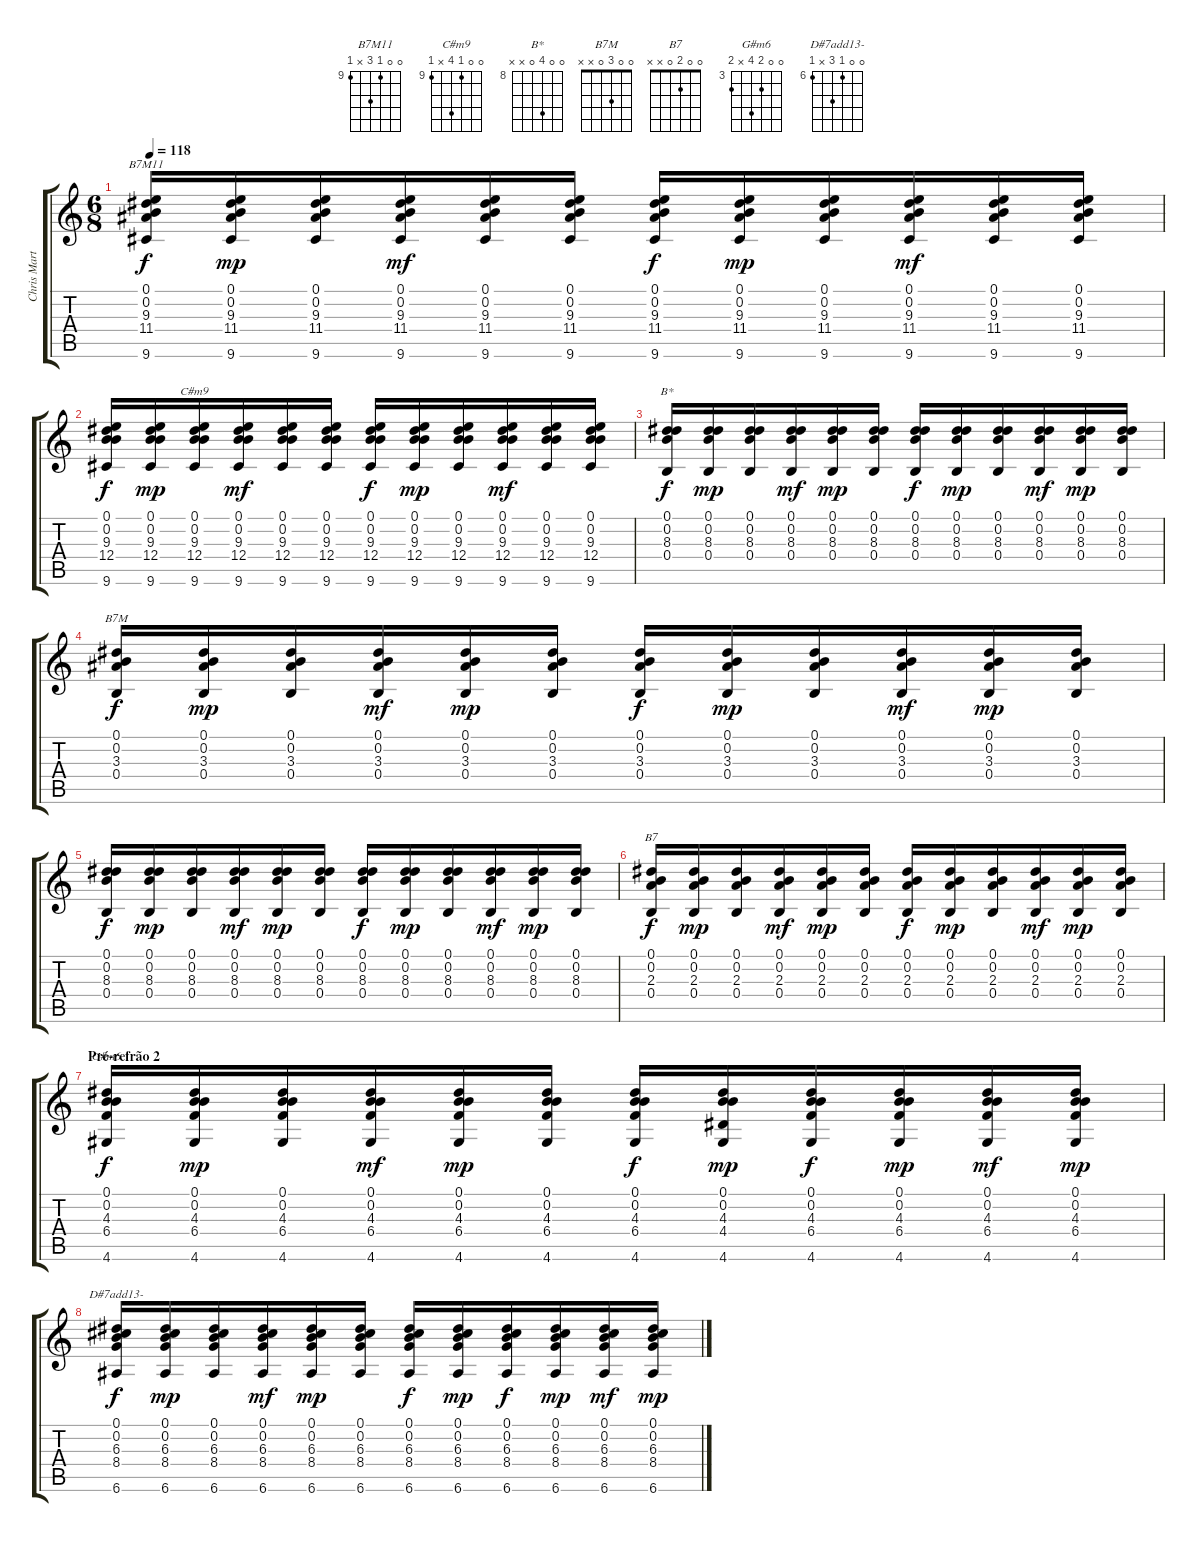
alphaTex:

\track ("Chris Martin (violão folk)" "Chris Mart") {instrument acousticguitarsteel}
\staff {score tabs}
\tuning (Eb4 B3 G3 B2 A2 E2) {hide}
\chord ("B7M11" 0 0 9 11 x 9) {firstfret 9}
\chord ("C#m9" 0 0 9 12 x 9) {firstfret 9}
\chord ("B*" 0 0 11 0 x x) {firstfret 8}
\chord ("B7M" 0 0 3 0 x x)
\chord ("B7" 0 0 2 0 x x)
\chord ("G#m6" 0 0 4 6 x 4) {firstfret 3}
\chord ("D#7add13-" 0 0 6 8 x 6) {firstfret 6}
\ts (6 8)
\tempo 118
\clef g2
\ks c
(0.1 0.2 9.3 11.4 9.6).16{ch "B7M11" dy f} (0.1 0.2 9.3 11.4 9.6).16{dy mp} (0.1 0.2 9.3 11.4 9.6).16 (0.1 0.2 9.3 11.4 9.6).16{dy mf} (0.1 0.2 9.3 11.4 9.6).16 (0.1 0.2 9.3 11.4 9.6).16 (0.1 0.2 9.3 11.4 9.6).16{dy f} (0.1 0.2 9.3 11.4 9.6).16{dy mp} (0.1 0.2 9.3 11.4 9.6).16 (0.1 0.2 9.3 11.4 9.6).16{dy mf} (0.1 0.2 9.3 11.4 9.6).16 (0.1 0.2 9.3 11.4 9.6).16 |
(0.1 0.2 9.3 12.4 9.6).16{dy f} (0.1 0.2 9.3 12.4 9.6).16{dy mp} (0.1 0.2 9.3 12.4 9.6).16{ch "C#m9"} (0.1 0.2 9.3 12.4 9.6).16{dy mf} (0.1 0.2 9.3 12.4 9.6).16 (0.1 0.2 9.3 12.4 9.6).16 (0.1 0.2 9.3 12.4 9.6).16{dy f} (0.1 0.2 9.3 12.4 9.6).16{dy mp} (0.1 0.2 9.3 12.4 9.6).16 (0.1 0.2 9.3 12.4 9.6).16{dy mf} (0.1 0.2 9.3 12.4 9.6).16 (0.1 0.2 9.3 12.4 9.6).16 |
(0.1 0.2 8.3 0.4).16{ch "B*" dy f} (0.1 0.2 8.3 0.4).16{dy mp} (0.1 0.2 8.3 0.4).16 (0.1 0.2 8.3 0.4).16{dy mf} (0.1 0.2 8.3 0.4).16{dy mp} (0.1 0.2 8.3 0.4).16 (0.1 0.2 8.3 0.4).16{dy f} (0.1 0.2 8.3 0.4).16{dy mp} (0.1 0.2 8.3 0.4).16 (0.1 0.2 8.3 0.4).16{dy mf} (0.1 0.2 8.3 0.4).16{dy mp} (0.1 0.2 8.3 0.4).16 |
(0.1 0.2 3.3 0.4).16{ch "B7M" dy f} (0.1 0.2 3.3 0.4).16{dy mp} (0.1 0.2 3.3 0.4).16 (0.1 0.2 3.3 0.4).16{dy mf} (0.1 0.2 3.3 0.4).16{dy mp} (0.1 0.2 3.3 0.4).16 (0.1 0.2 3.3 0.4).16{dy f} (0.1 0.2 3.3 0.4).16{dy mp} (0.1 0.2 3.3 0.4).16 (0.1 0.2 3.3 0.4).16{dy mf} (0.1 0.2 3.3 0.4).16{dy mp} (0.1 0.2 3.3 0.4).16 |
(0.1 0.2 8.3 0.4).16{dy f} (0.1 0.2 8.3 0.4).16{dy mp} (0.1 0.2 8.3 0.4).16 (0.1 0.2 8.3 0.4).16{dy mf} (0.1 0.2 8.3 0.4).16{dy mp} (0.1 0.2 8.3 0.4).16 (0.1 0.2 8.3 0.4).16{dy f} (0.1 0.2 8.3 0.4).16{dy mp} (0.1 0.2 8.3 0.4).16 (0.1 0.2 8.3 0.4).16{dy mf} (0.1 0.2 8.3 0.4).16{dy mp} (0.1 0.2 8.3 0.4).16 |
(0.1 0.2 2.3 0.4).16{ch "B7" dy f} (0.1 0.2 2.3 0.4).16{dy mp} (0.1 0.2 2.3 0.4).16 (0.1 0.2 2.3 0.4).16{dy mf} (0.1 0.2 2.3 0.4).16{dy mp} (0.1 0.2 2.3 0.4).16 (0.1 0.2 2.3 0.4).16{dy f} (0.1 0.2 2.3 0.4).16{dy mp} (0.1 0.2 2.3 0.4).16 (0.1 0.2 2.3 0.4).16{dy mf} (0.1 0.2 2.3 0.4).16{dy mp} (0.1 0.2 2.3 0.4).16 |
\section ("" "Pré-refrão 2")
(0.1 0.2 4.3 6.4 4.6).16{ch "G#m6" dy f} (0.1 0.2 4.3 6.4 4.6).16{dy mp} (0.1 0.2 4.3 6.4 4.6).16 (0.1 0.2 4.3 6.4 4.6).16{dy mf} (0.1 0.2 4.3 6.4 4.6).16{dy mp} (0.1 0.2 4.3 6.4 4.6).16 (0.1 0.2 4.3 6.4 4.6).16{dy f} (0.1 0.2 4.3 4.4 4.6).16{dy mp} (0.1 0.2 4.3 6.4 4.6).16{dy f} (0.1 0.2 4.3 6.4 4.6).16{dy mp} (0.1 0.2 4.3 6.4 4.6).16{dy mf} (0.1 0.2 4.3 6.4 4.6).16{dy mp} |
(0.1 0.2 6.3 8.4 6.6).16{ch "D#7add13-" dy f} (0.1 0.2 6.3 8.4 6.6).16{dy mp} (0.1 0.2 6.3 8.4 6.6).16 (0.1 0.2 6.3 8.4 6.6).16{dy mf} (0.1 0.2 6.3 8.4 6.6).16{dy mp} (0.1 0.2 6.3 8.4 6.6).16 (0.1 0.2 6.3 8.4 6.6).16{dy f} (0.1 0.2 6.3 8.4 6.6).16{dy mp} (0.1 0.2 6.3 8.4 6.6).16{dy f} (0.1 0.2 6.3 8.4 6.6).16{dy mp} (0.1 0.2 6.3 8.4 6.6).16{dy mf} (0.1 0.2 6.3 8.4 6.6).16{dy mp}
